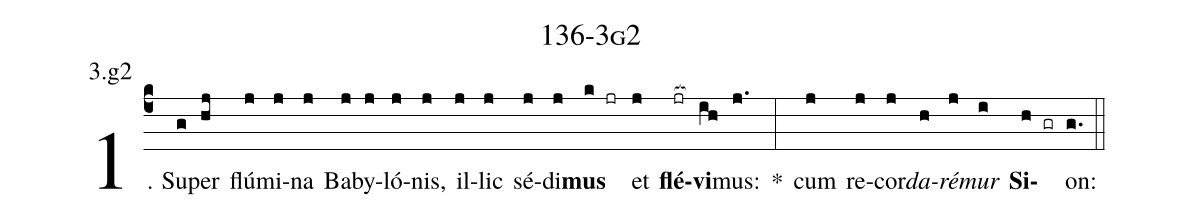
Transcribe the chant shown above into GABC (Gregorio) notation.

name: 136-3g2;
annotation: 3.g2;
%%
(c4)1. Su(g)per(hj) flú(j)mi(j)na(j) Ba(j)by(j)ló(j)nis,(j) il(j)lic(j) sé(j)di(j)<b>mus</b>(k jr) et(j) <b>flé</b>(jr[ocb:1{])<b>vi</b>(ih[ocb:0}])mus:(j.) *(:) cum(j) re(j)cor(j)<i>da</i>(h)<i>ré</i>(j)<i>mur</i>(i) <b>Si</b>(h gr)on:(g.) (::)
